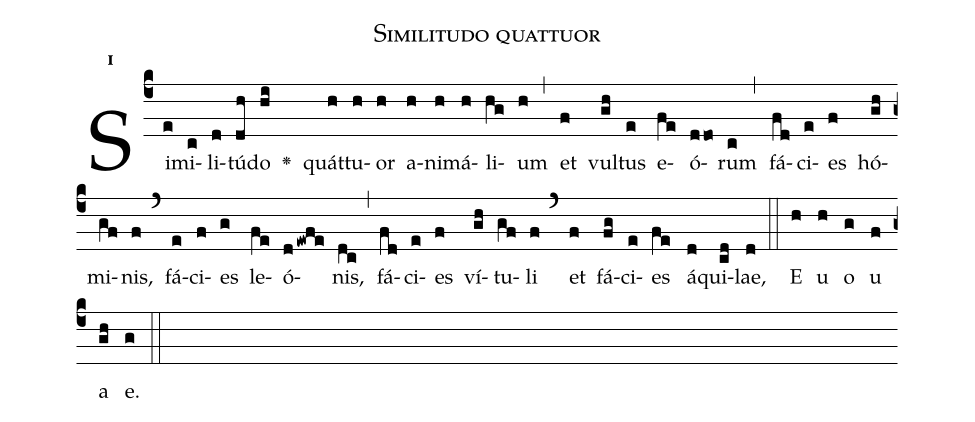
name:Similitudo quattuor;
office-part:Antiphona;
mode:1;
%%
initial-style: 1;
name: Similitudo quattuor;
book: Antiphonae & Responsoria/Tomus IV, p. 18;
occasion: Dominica XXIV per Annum;
office-part: 1V Ant M ad lib;
annotation: 1g;
centering-scheme: english;
font: OFLSortsMillGoudy;
height: 11;
width: 4.5;
%%
(c4)Si(e)mi(c)li(d)tú(dh)do(hi) <v>\greheightstar</v>() quát(h)tu(h)or(h) a(h)ni(h)má(h)li(hg)um(h) (,) et(f) vul(gh)tus(e) e(fe)ó(ddo)rum(c) (,) fá(fd)ci(e)es(f) hó(gh)mi(gf)nis,(f) (`) fá(e)ci(f)es(g) le(fe)ó(dewfe)nis,(dc) (,) fá(fd)ci(e)es(f) ví(gh)tu(gf)li(f) (`) et(f) fá(fg)ci(e)es(fe) á(d)qui(cd)lae,(d) (::) E(h) u(h) o(g) u(f) a(gh) e.(g) (::)
